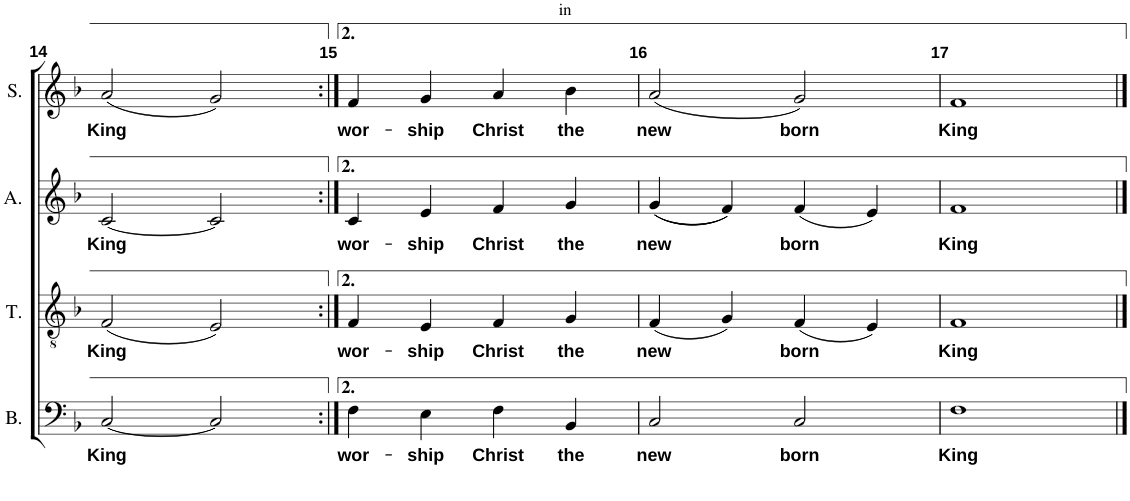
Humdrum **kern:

**kern	**text	**kern	**text	**kern	**text	**kern	**text
*part4	*part4	*part3	*part3	*part2	*part2	*part1	*part1
*staff4	*staff4	*staff3	*staff3	*staff2	*staff2	*staff1	*staff1
*I"Bass	*	*I"Tenor	*	*I"Alto	*	*I"Soprano	*
*I'B.	*	*I'T.	*	*I'A.	*	*I'S.	*
!!LO:PB:g=z
*clefF4	*	*clefGv2	*	*clefG2	*	*clefG2	*
*k[b-]	*	*k[b-]	*	*k[b-]	*	*k[b-]	*
*M4/4	*	*M4/4	*	*M4/4	*	*M4/4	*
=14	=14	=14	=14	=14	=14	=14	=14
!	!LO:LY:b	!	!LO:LY:b	!	!LO:LY:b	!	!LO:LY:b
[2C/	King	(2F/	King	[2c/	King	(2a/	King
2C/]	.	2E/)	.	2c/]	.	2g/)	.
=15:|!	=15:|!	=15:|!	=15:|!	=15:|!	=15:|!	=15:|!	=15:|!
!	!LO:LY:b	!	!LO:LY:b	!	!LO:LY:b	!	!LO:LY:b
4F\	wor-	4F/	wor-	4c/	wor-	4f/	wor-
!	!LO:LY:b	!	!LO:LY:b	!	!LO:LY:b	!	!LO:LY:b
4E\	-ship	4E/	-ship	4e/	-ship	4g/	-ship
!	!LO:LY:b	!	!LO:LY:b	!	!LO:LY:b	!	!LO:LY:b
4F\	Christ	4F/	Christ	4f/	Christ	4a/	Christ
!	!LO:LY:b	!	!LO:LY:b	!	!LO:LY:b	!	!LO:LY:b
4BB-/	the	4G/	the	4g/	the	4b-\	the
=16	=16	=16	=16	=16	=16	=16	=16
!	!LO:LY:b	!	!LO:LY:b	!	!LO:LY:b	!	!LO:LY:b
2C/	new	(4F/	new	((4g/	new	(2a/	new
.	.	4G/)	.	4f/))	.	.	.
!	!LO:LY:b	!	!LO:LY:b	!	!LO:LY:b	!	!LO:LY:b
2C/	born	(4F/	born	(4f/	born	2g/)	born
.	.	4E/)	.	4e/)	.	.	.
=17	=17	=17	=17	=17	=17	=17	=17
!	!LO:LY:b	!	!LO:LY:b	!	!LO:LY:b	!	!LO:LY:b
1F	King	1F	King	1f	King	1f	King
==	==	==	==	==	==	==	==
*-	*-	*-	*-	*-	*-	*-	*-
